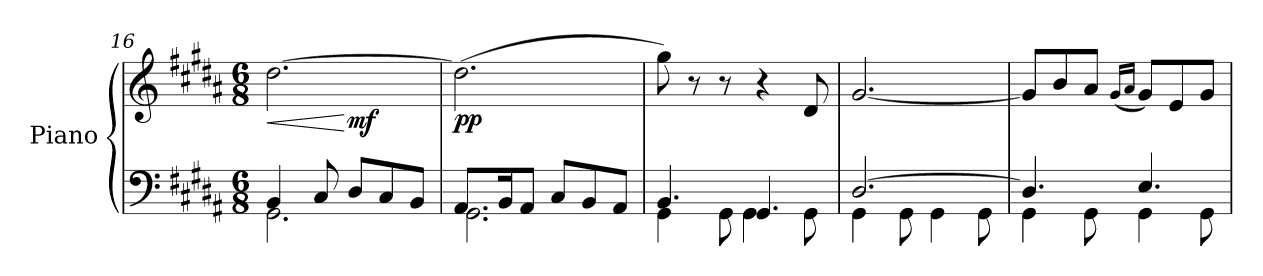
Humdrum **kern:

**kern	**kern	**dynam
*part1	*part1	*part1
*staff2	*staff1	*staff1/2
*I"Piano	*	*
*I'Pno.	*	*
!!LO:LB:g=z
*clefF4	*clefG2	*
*k[f#c#g#d#a#]	*k[f#c#g#d#a#]	*
*M6/8	*M6/8	*
=16	=16	=16
*^	*	*
!	!	!	!LO:HP:b
*	*	*^	*
4BB/	2.GG#\	[2.dd#\	4.ryy	<
8C#/	.	.	.	.
!	!	!	!	!LO:DY:n=1:b
8D#/L	.	.	4.ryy	[ mf
8C#/	.	.	.	.
8BB/J	.	.	.	.
*	*	*v	*v	*
=17	=17	=17	=17
!	!	!	!LO:DY:b
8.AA#/L	2.GG#\	(>2.dd#\]	pp
16BB/K	.	.	.
8AA#/J	.	.	.
8C#/L	.	.	.
8BB/	.	.	.
8AA#/J	.	.	.
=18	=18	=18	=18
4.BB/	4GG#\	8gg#\)	.
.	.	8r	.
.	8GG#\	8r	.
4.GG#/	4GG#\	4r	.
.	8GG#\	8d#/	.
=19	=19	=19	=19
[2.D#/	4GG#\	[2.g#/	.
.	8GG#\	.	.
.	4GG#\	.	.
.	8GG#\	.	.
=20	=20	=20	=20
4.D#/]	4GG#\	8g#/L]	.
.	.	8b/	.
.	8GG#\	8a#/J	.
.	.	(<16qg#/LL	.
.	.	16qa#/JJ	.
4.E/	4GG#\	8g#/L)	.
.	.	8e/	.
.	8GG#\	8g#/J	.
*v	*v	*	*
=	=	=
*-	*-	*-
